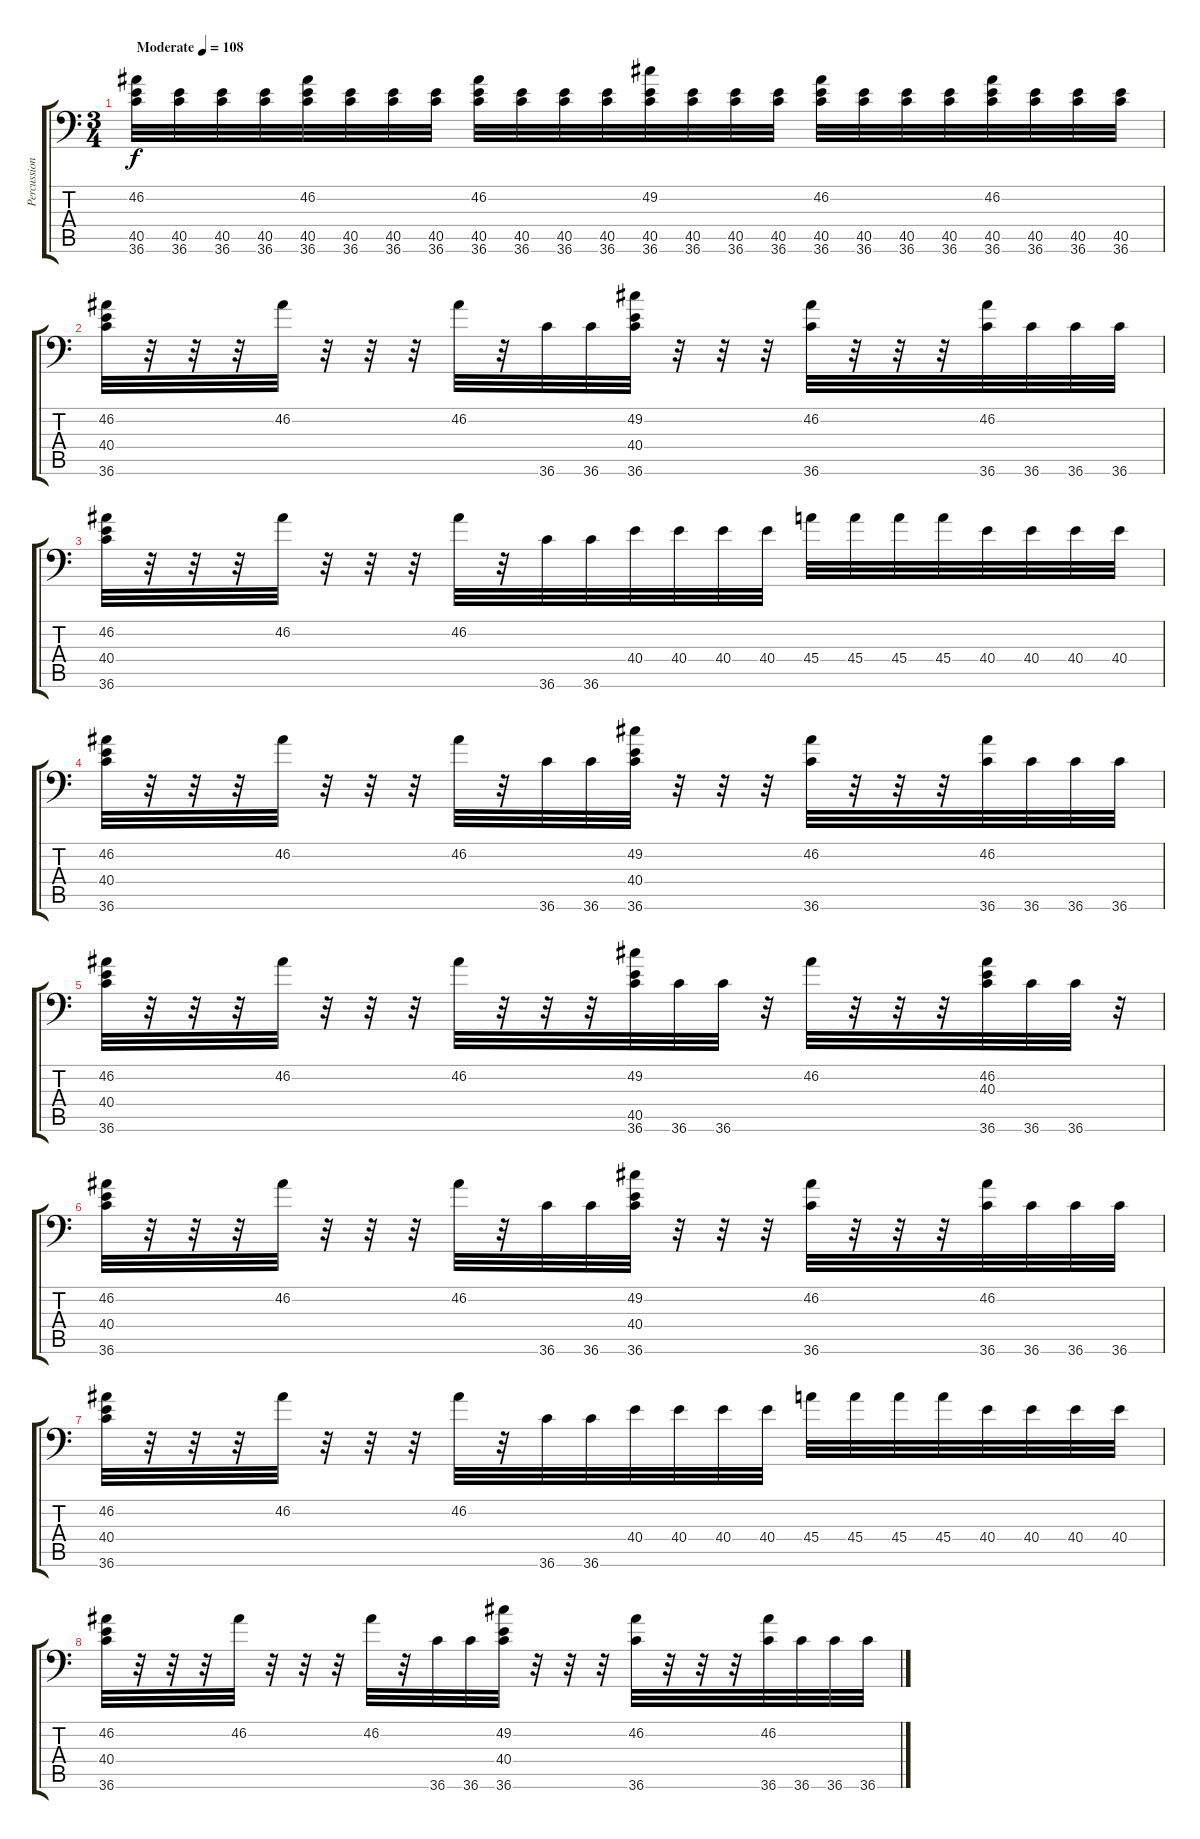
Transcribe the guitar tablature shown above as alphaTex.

\track ("Percussion" "Percussion") {instrument acousticgrandpiano}
\staff {score tabs}
\tuning (C-1 C-1 C-1 C-1 C-1 C-1) {hide}
\ts (3 4)
\tempo (108 "Moderate")
\clef f4
\ks c
(46.2 40.5 36.6).32{dy f instrument acousticgrandpiano} (40.5 36.6).32 (40.5 36.6).32 (40.5 36.6).32 (46.2 40.5 36.6).32 (40.5 36.6).32 (40.5 36.6).32 (40.5 36.6).32 (46.2 40.5 36.6).32 (40.5 36.6).32 (40.5 36.6).32 (40.5 36.6).32 (49.2 40.5 36.6).32 (40.5 36.6).32 (40.5 36.6).32 (40.5 36.6).32 (46.2 40.5 36.6).32 (40.5 36.6).32 (40.5 36.6).32 (40.5 36.6).32 (46.2 40.5 36.6).32 (40.5 36.6).32 (40.5 36.6).32 (40.5 36.6).32 |
(46.2 40.4 36.6).32 r.32 r.32 r.32 46.2.32 r.32 r.32 r.32 46.2.32 r.32 36.6.32 36.6.32 (49.2 40.4 36.6).32 r.32 r.32 r.32 (46.2 36.6).32 r.32 r.32 r.32 (46.2 36.6).32 36.6.32 36.6.32 36.6.32 |
(46.2 40.4 36.6).32 r.32 r.32 r.32 46.2.32 r.32 r.32 r.32 46.2.32 r.32 36.6.32 36.6.32 40.4.32 40.4.32 40.4.32 40.4.32 45.4.32 45.4.32 45.4.32 45.4.32 40.4.32 40.4.32 40.4.32 40.4.32 |
(46.2 40.4 36.6).32 r.32 r.32 r.32 46.2.32 r.32 r.32 r.32 46.2.32 r.32 36.6.32 36.6.32 (49.2 40.4 36.6).32 r.32 r.32 r.32 (46.2 36.6).32 r.32 r.32 r.32 (46.2 36.6).32 36.6.32 36.6.32 36.6.32 |
(46.2 40.4 36.6).32 r.32 r.32 r.32 46.2.32 r.32 r.32 r.32 46.2.32 r.32 r.32 r.32 (49.2 40.5 36.6).32 36.6.32 36.6.32 r.32 46.2.32 r.32 r.32 r.32 (46.2 40.3 36.6).32 36.6.32 36.6.32 r.32 |
(46.2 40.4 36.6).32 r.32 r.32 r.32 46.2.32 r.32 r.32 r.32 46.2.32 r.32 36.6.32 36.6.32 (49.2 40.4 36.6).32 r.32 r.32 r.32 (46.2 36.6).32 r.32 r.32 r.32 (46.2 36.6).32 36.6.32 36.6.32 36.6.32 |
(46.2 40.4 36.6).32 r.32 r.32 r.32 46.2.32 r.32 r.32 r.32 46.2.32 r.32 36.6.32 36.6.32 40.4.32 40.4.32 40.4.32 40.4.32 45.4.32 45.4.32 45.4.32 45.4.32 40.4.32 40.4.32 40.4.32 40.4.32 |
(46.2 40.4 36.6).32 r.32 r.32 r.32 46.2.32 r.32 r.32 r.32 46.2.32 r.32 36.6.32 36.6.32 (49.2 40.4 36.6).32 r.32 r.32 r.32 (46.2 36.6).32 r.32 r.32 r.32 (46.2 36.6).32 36.6.32 36.6.32 36.6.32
